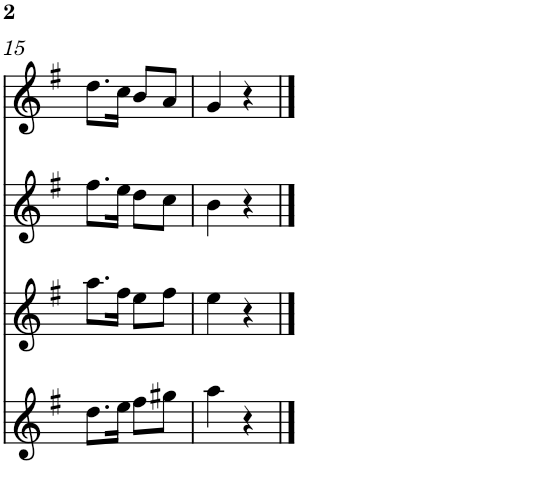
**kern	**kern	**kern	**kern
*part4	*part3	*part2	*part1
*staff4	*staff3	*staff2	*staff1
*I"Saxo Tenor Clarinet	*I"Saxo Alt	*I"Gralla 2	*I"Gralla 1
!!LO:PB:g=z
*clefG2	*clefG2	*clefG2	*clefG2
*k[f#]	*k[f#]	*k[f#]	*k[f#]
*M2/4	*M2/4	*M2/4	*M2/4
=15	=15	=15	=15
8.dd\L	8.aa\L	8.ff#\L	8.dd\L
16ee\Jk	16ff#\Jk	16ee\Jk	16cc\Jk
8ff#\L	8ee\L	8dd\L	8b/L
8gg#X\J	8ff#\J	8cc\J	8a/J
=16	=16	=16	=16
4aa\	4ee\	4b\	4g/
4r	4r	4r	4r
==	==	==	==
*-	*-	*-	*-
